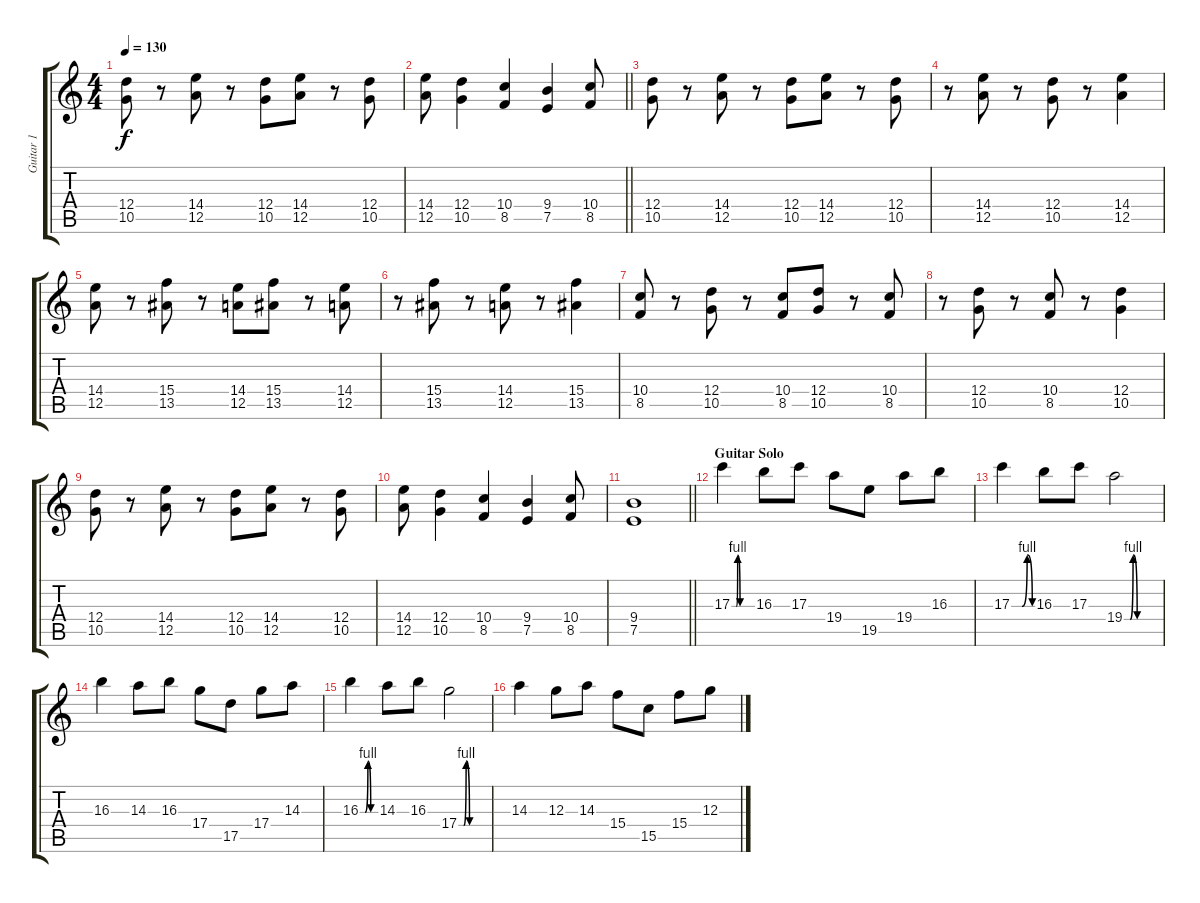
\track ("Guitar 1" "Guitar 1") {instrument overdrivenguitar}
\staff {score tabs}
\tuning (E4 B3 G3 D3 A2 E2) {hide}
\ts (4 4)
\tempo 130
\clef g2
\ks c
(12.4 10.5).8{dy f} r.8 (14.4 12.5).8 r.8 (12.4 10.5).8 (14.4 12.5).8 r.8 (12.4 10.5).8 |
\barLineRight lightlight
(14.4 12.5).8 (12.4 10.5).4 (10.4 8.5).4 (9.4 7.5).4 (10.4 8.5).8 |
(12.4 10.5).8 r.8 (14.4 12.5).8 r.8 (12.4 10.5).8 (14.4 12.5).8 r.8 (12.4 10.5).8 |
r.8 (14.4 12.5).8 r.8 (12.4 10.5).8 r.8 (14.4 12.5).4 |
(14.4 12.5).8 r.8 (15.4 13.5).8 r.8 (14.4 12.5).8 (15.4 13.5).8 r.8 (14.4 12.5).8 |
r.8 (15.4 13.5).8 r.8 (14.4 12.5).8 r.8 (15.4 13.5).4 |
(10.4 8.5).8 r.8 (12.4 10.5).8 r.8 (10.4 8.5).8 (12.4 10.5).8 r.8 (10.4 8.5).8 |
r.8 (12.4 10.5).8 r.8 (10.4 8.5).8 r.8 (12.4 10.5).4 |
(12.4 10.5).8 r.8 (14.4 12.5).8 r.8 (12.4 10.5).8 (14.4 12.5).8 r.8 (12.4 10.5).8 |
(14.4 12.5).8 (12.4 10.5).4 (10.4 8.5).4 (9.4 7.5).4 (10.4 8.5).8 |
\barLineRight lightlight
(9.4 7.5).1 |
\section ("" "Guitar Solo")
17.3{be (custom 0 0 13 0 17 4 24 0 60 0)}.4{volume 8 instrument overdrivenguitar} 16.3.8 17.3.8 19.4.8 19.5.8 19.4.8 16.3.8 |
17.3{be (custom 0 0 15 0 30 0 45 4 60 0)}.4 16.3.8 17.3.8 19.4{be (custom 0 0 10 0 15 4 22 0 24 0 27 0 36 0 48 0 60 0)}.2 |
16.3.4 14.3.8 16.3.8 17.4.8 17.5.8 17.4.8 14.3.8 |
16.3{be (custom 0 0 19 0 30 4 41 0 60 0)}.4 14.3.8 16.3.8 17.4{be (custom 0 0 10 0 15 4 22 0 60 0)}.2 |
14.3.4 12.3.8 14.3.8 15.4.8 15.5.8 15.4.8 12.3.8
